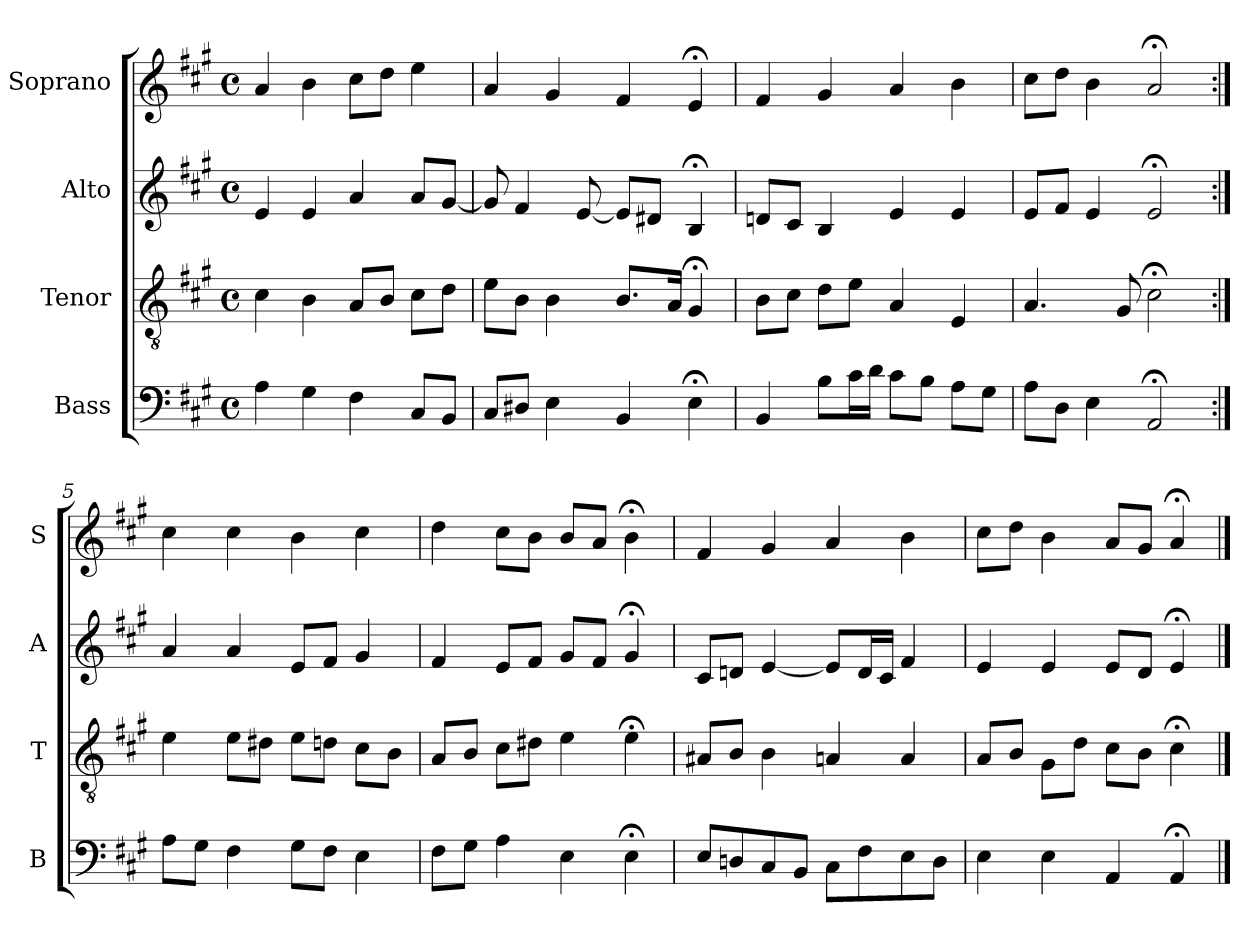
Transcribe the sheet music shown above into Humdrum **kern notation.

**kern	**kern	**kern	**kern
*part4	*part3	*part2	*part1
*staff4	*staff3	*staff2	*staff1
*I"Bass	*I"Tenor	*I"Alto	*I"Soprano
*I'B	*I'T	*I'A	*I'S
*clefF4	*clefGv2	*clefG2	*clefG2
*k[f#c#g#]	*k[f#c#g#]	*k[f#c#g#]	*k[f#c#g#]
*A:	*A:	*A:	*A:
*M4/4	*M4/4	*M4/4	*M4/4
*met(c)	*met(c)	*met(c)	*met(c)
*MM100	*MM100	*MM100	*MM100
=1	=1	=1	=1
4A	4c#	4e	4a
4G#	4B	4e	4b
4F#	8AL	4a	8cc#L
.	8BJ	.	8ddJ
8C#L	8c#L	8aL	4ee
8BBJ	8dJ	[8g#J	.
=2	=2	=2	=2
8C#L	8eL	8g#]	4a
8D#XJ	8BJ	4f#	.
4E	4B	.	4g#
.	.	[8e	.
4BB	8.BL	8eL]	4f#
.	.	8d#XJ	.
.	16AJk	.	.
4E;<	4G#;<	4B;<	4e;<
=3	=3	=3	=3
4BB	8BL	8dnL	4f#
.	8c#J	8c#J	.
8BL	8dL	4B	4g#
16c#L	8eJ	.	.
16dJJ	.	.	.
8c#L	4A	4e	4a
8BJ	.	.	.
8AL	4E	4e	4b
8G#J	.	.	.
=4	=4	=4	=4
8AL	4.A	8eL	8cc#L
8DJ	.	8f#J	8ddJ
4E	.	4e	4b
.	8G#	.	.
2AA;<	2c#;<	2e;<	2a;<
=5:|!	=5:|!	=5:|!	=5:|!
8AL	4e	4a	4cc#
8G#J	.	.	.
4F#	8eL	4a	4cc#
.	8d#XJ	.	.
8G#L	8eL	8eL	4b
8F#J	8dnJ	8f#J	.
4E	8c#L	4g#	4cc#
.	8BJ	.	.
=6	=6	=6	=6
8F#L	8AL	4f#	4dd
8G#J	8BJ	.	.
4A	8c#L	8eL	8cc#L
.	8d#XJ	8f#J	8bJ
4E	4e	8g#L	8bL
.	.	8f#J	8aJ
4E;<	4e;<	4g#;<	4b;<
=7	=7	=7	=7
8EL	8A#XL	8c#L	4f#
8Dn	8BJ	8dnJ	.
8C#	4B	[4e	4g#
8BBJ	.	.	.
8C#L	4An	8eL]	4a
8F#	.	16dL	.
.	.	16c#JJ	.
8E	4A	4f#	4b
8DJ	.	.	.
=8	=8	=8	=8
4Ei	8AiL	4ei	8cc#iL
.	8BJ	.	8ddJ
4E	8G#L	4e	4b
.	8dJ	.	.
4AA	8c#L	8eL	8aL
.	8BJ	8dJ	8g#J
4AA;<	4c#;<	4e;<	4a;<
==	==	==	==
*-	*-	*-	*-
